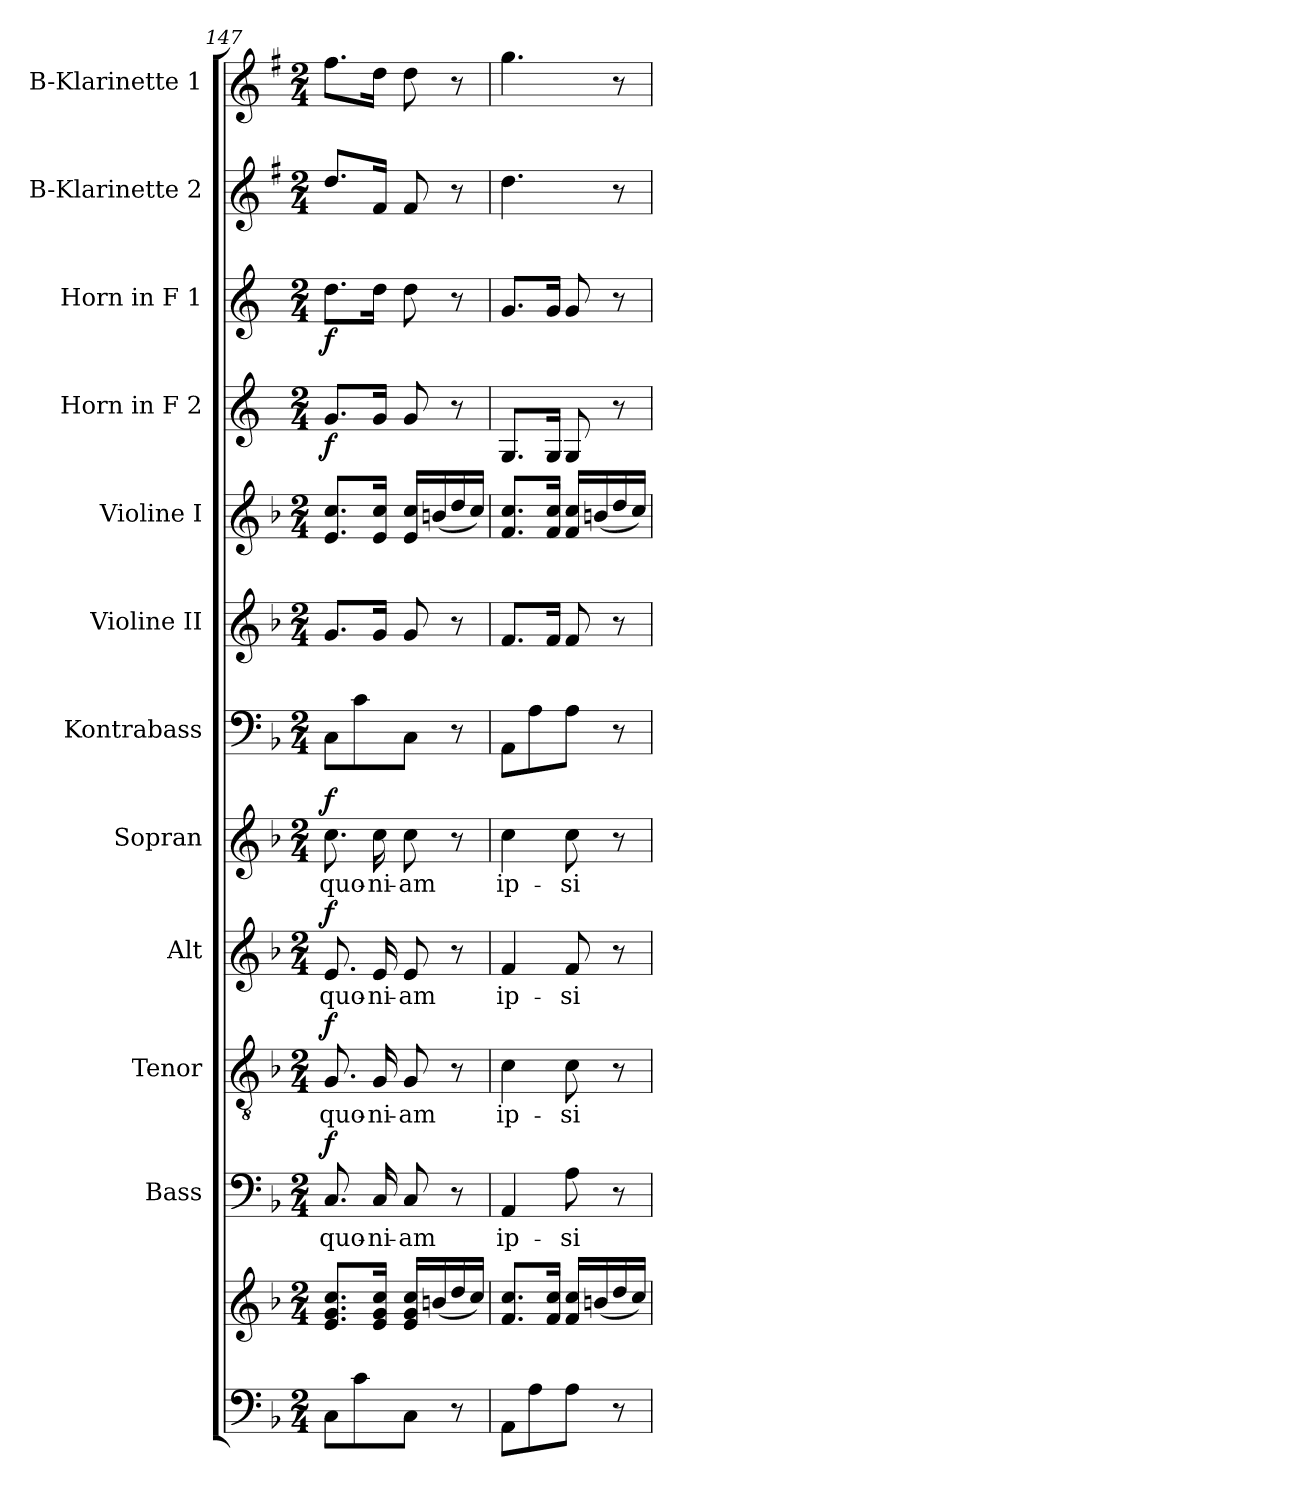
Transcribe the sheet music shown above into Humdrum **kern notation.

**kern	**kern	**kern	**text	**dynam	**kern	**text	**dynam	**kern	**text	**dynam	**kern	**text	**dynam	**kern	**kern	**kern	**kern	**dynam	**kern	**dynam	**kern	**kern
*part12	*part12	*part11	*part11	*part11	*part10	*part10	*part10	*part9	*part9	*part9	*part8	*part8	*part8	*part7	*part6	*part5	*part4	*part4	*part3	*part3	*part2	*part1
*staff13	*staff12	*staff11	*staff11	*staff11	*staff10	*staff10	*staff10	*staff9	*staff9	*staff9	*staff8	*staff8	*staff8	*staff7	*staff6	*staff5	*staff4	*staff4	*staff3	*staff3	*staff2	*staff1
*	*	*I"Bass	*	*	*I"Tenor	*	*	*I"Alt	*	*	*I"Sopran	*	*	*I"Kontrabass	*I"Violine II	*I"Violine I	*I"Horn in F 2	*	*I"Horn in F 1	*	*I"B-Klarinette 2	*I"B-Klarinette 1
*	*	*I'B.	*	*	*I'T.	*	*	*I'A.	*	*	*I'S.	*	*	*I'Kb.	*I'Vl. II	*I'Vl. I	*	*	*	*	*I'B Kl. 2	*I'B Kl. 1
*clefF4	*clefG2	*clefF4	*	*	*clefGv2	*	*	*clefG2	*	*	*clefG2	*	*	*clefF4	*clefG2	*clefG2	*clefG2	*	*clefG2	*	*clefG2	*clefG2
*	*	*	*	*	*	*	*	*	*	*	*	*	*	*ITrd7c12	*	*	*ITrd4c7	*	*ITrd4c7	*	*ITrd1c2	*ITrd1c2
*k[b-]	*k[b-]	*k[b-]	*	*	*k[b-]	*	*	*k[b-]	*	*	*k[b-]	*	*	*k[b-]	*k[b-]	*k[b-]	*k[b-]	*	*k[b-]	*	*k[b-]	*k[b-]
*F:	*F:	*F:	*	*	*F:	*	*	*F:	*	*	*F:	*	*	*F:	*F:	*F:	*F:	*	*F:	*	*F:	*F:
*M2/4	*M2/4	*M2/4	*	*	*M2/4	*	*	*M2/4	*	*	*M2/4	*	*	*M2/4	*M2/4	*M2/4	*M2/4	*	*M2/4	*	*M2/4	*M2/4
=147	=147	=147	=147	=147	=147	=147	=147	=147	=147	=147	=147	=147	=147	=147	=147	=147	=147	=147	=147	=147	=147	=147
!	!	!	!LO:LY:b	!LO:DY:a	!	!LO:LY:b	!LO:DY:a	!	!LO:LY:b	!LO:DY:a	!	!LO:LY:b	!LO:DY:a	!	!	!	!	!LO:DY:b	!	!LO:DY:b	!	!
8C\L	8.e/ 8.g/ 8.cc/L	8.C/	quo-	f	8.G/	quo-	f	8.e/	quo-	f	8.cc\	quo-	f	8CC\L	8.g/L	8.e/ 8.cc/L	8.c/L	f	8.g\L	f	8.cc/L	8.ee\L
8c\	.	.	.	.	.	.	.	.	.	.	.	.	.	8C\	.	.	.	.	.	.	.	.
!	!	!	!LO:LY:b	!	!	!LO:LY:b	!	!	!LO:LY:b	!	!	!LO:LY:b	!	!	!	!	!	!	!	!	!	!
.	16e/ 16g/ 16cc/Jk	16C/	-ni-	.	16G/	-ni-	.	16e/	-ni-	.	16cc\	-ni-	.	.	16g/Jk	16e/ 16cc/Jk	16c/Jk	.	16g\Jk	.	16e/Jk	16cc\Jk
!	!	!	!LO:LY:b	!	!	!LO:LY:b	!	!	!LO:LY:b	!	!	!LO:LY:b	!	!	!	!	!	!	!	!	!	!
8C\J	16e/ 16g/ 16cc/LL	8C/	-am	.	8G/	-am	.	8e/	-am	.	8cc\	-am	.	8CC\J	8g/	16e/ 16cc/LL	8c/	.	8g\	.	8e/	8cc\
.	(<16bn/	.	.	.	.	.	.	.	.	.	.	.	.	.	.	(<16bn/	.	.	.	.	.	.
8r	16dd/	8r	.	.	8r	.	.	8r	.	.	8r	.	.	8r	8r	16dd/	8r	.	8r	.	8r	8r
.	16cc/JJ)	.	.	.	.	.	.	.	.	.	.	.	.	.	.	16cc/JJ)	.	.	.	.	.	.
=148	=148	=148	=148	=148	=148	=148	=148	=148	=148	=148	=148	=148	=148	=148	=148	=148	=148	=148	=148	=148	=148	=148
!	!	!	!LO:LY:b	!	!	!LO:LY:b	!	!	!LO:LY:b	!	!	!LO:LY:b	!	!	!	!	!	!	!	!	!	!
8AA\L	8.f/ 8.cc/L	4AA/	ip-	.	4c\	ip-	.	4f/	ip-	.	4cc\	ip-	.	8AAA\L	8.f/L	8.f/ 8.cc/L	8.C/L	.	8.c/L	.	4.cc\	4.ff\
8A\	.	.	.	.	.	.	.	.	.	.	.	.	.	8AA\	.	.	.	.	.	.	.	.
.	16f/ 16cc/Jk	.	.	.	.	.	.	.	.	.	.	.	.	.	16f/Jk	16f/ 16cc/Jk	16C/Jk	.	16c/Jk	.	.	.
!	!	!	!LO:LY:b	!	!	!LO:LY:b	!	!	!LO:LY:b	!	!	!LO:LY:b	!	!	!	!	!	!	!	!	!	!
8A\J	16f/ 16cc/LL	8A\	-si	.	8c\	-si	.	8f/	-si	.	8cc\	-si	.	8AA\J	8f/	16f/ 16cc/LL	8C/	.	8c/	.	.	.
.	(<16bn/	.	.	.	.	.	.	.	.	.	.	.	.	.	.	(<16bn/	.	.	.	.	.	.
8r	16dd/	8r	.	.	8r	.	.	8r	.	.	8r	.	.	8r	8r	16dd/	8r	.	8r	.	8r	8r
.	16cc/JJ)	.	.	.	.	.	.	.	.	.	.	.	.	.	.	16cc/JJ)	.	.	.	.	.	.
=	=	=	=	=	=	=	=	=	=	=	=	=	=	=	=	=	=	=	=	=	=	=
*-	*-	*-	*-	*-	*-	*-	*-	*-	*-	*-	*-	*-	*-	*-	*-	*-	*-	*-	*-	*-	*-	*-
